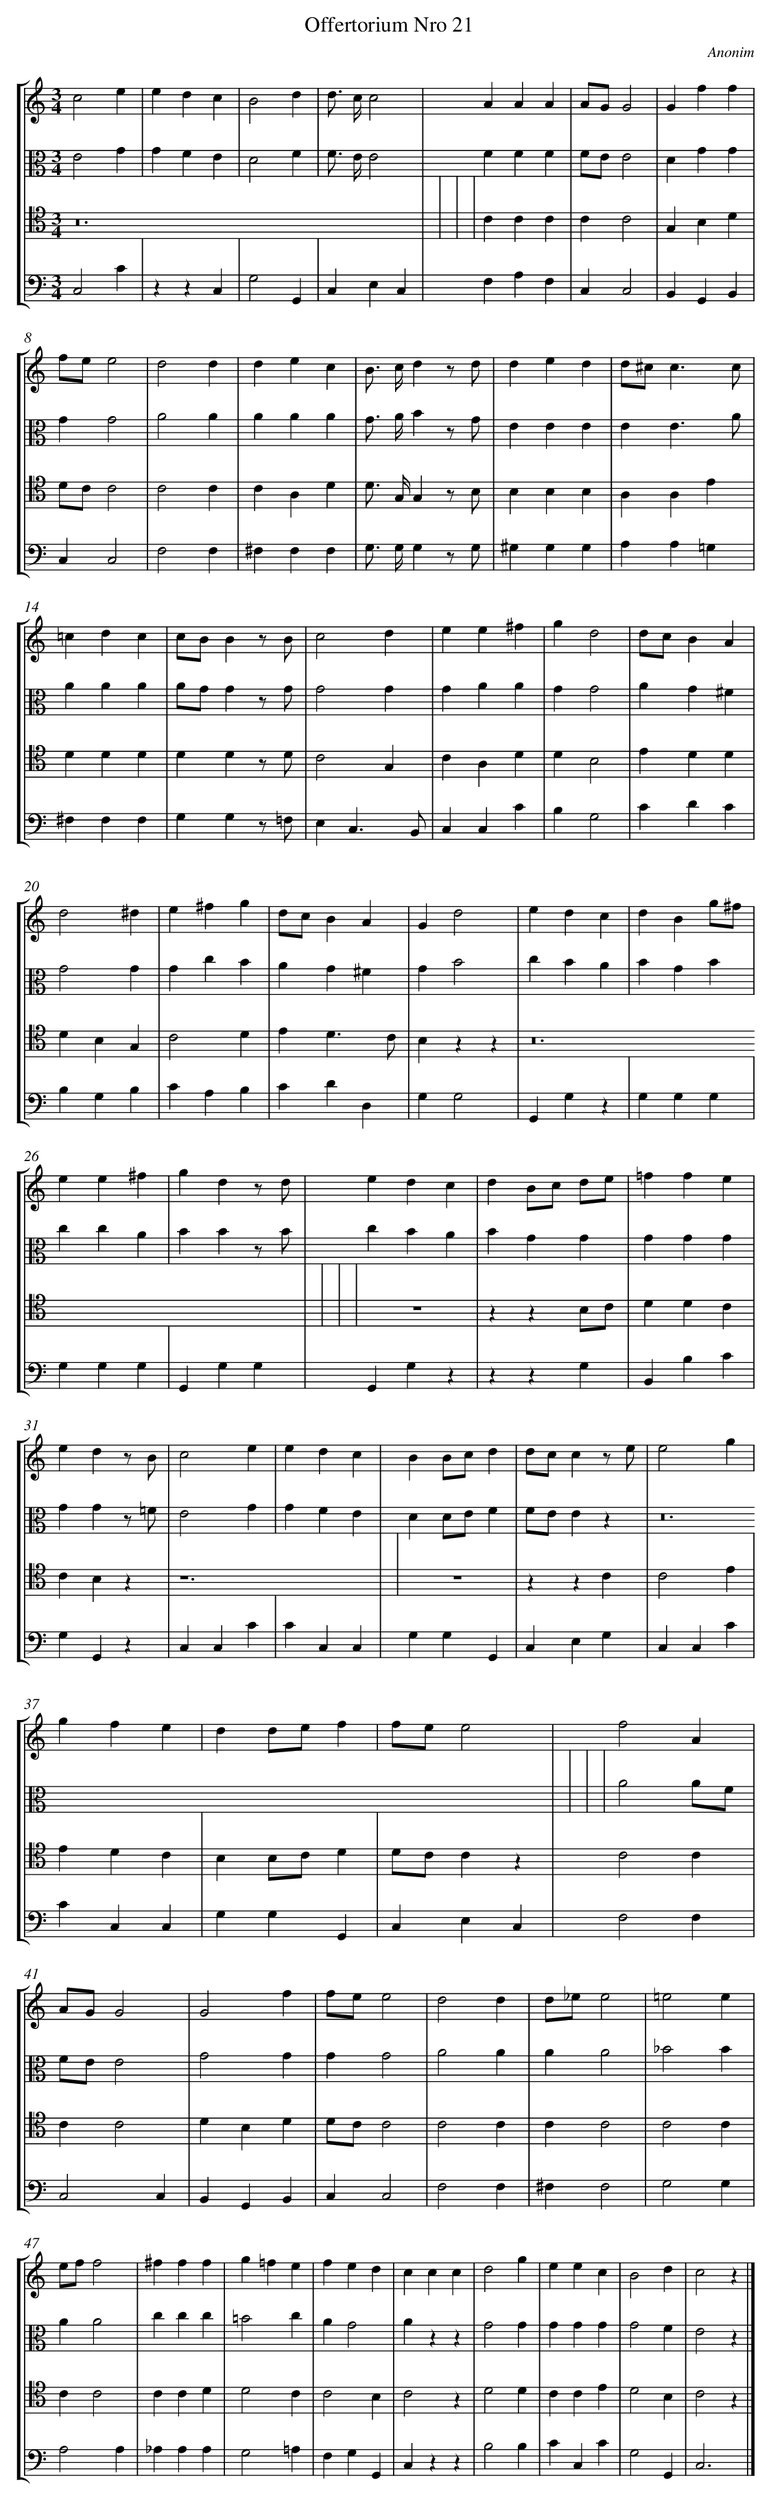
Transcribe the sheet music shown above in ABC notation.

X:1
T: Offertorium Nro 21
C: Anonim
L: 1/4
M: 3/4
%%staves [1 2 3 4]
V: 1
V: 2 clef=alto
V: 3 clef=tenor
V: 4 clef=bass
K: C
[V:1] c2e |
[V:2] E2G |
[V:3] z12 |
[V:4] C,2C |
[V:1] edc |
[V:2] GFE |
[V:3]  |
[V:4] zzC, |
[V:1] B2d |
[V:2] D2F |
[V:3]  |
[V:4] G,2G,, |
[V:1] d/> c/c2 |
[V:2] F/> E/E2 |
[V:3]  |
[V:4] C,E,C, |
[V:1] AAA |
[V:2] FFF |
[V:3] CCC |
[V:4] F,A,F, |
[V:1] A/G/G2 |
[V:2] F/E/E2 |
[V:3] CC2 |
[V:4] C,C,2 |
[V:1] Gff |
[V:2] DGG |
[V:3] G,B,D |
[V:4] B,,G,,B,, |
[V:1] f/e/e2 |
[V:2] GG2 |
[V:3] D/C/C2 |
[V:4] C,C,2 |
[V:1] d2d |
[V:2] A2A |
[V:3] C2C |
[V:4] F,2F, |
[V:1] dec |
[V:2] AAA |
[V:3] CA,D |
[V:4] ^F,F,F, |
[V:1] B/> c/dz/ d/ |
[V:2] G/> A/Bz/ G/ |
[V:3] D/> G,/G,z/ B,/ |
[V:4] G,/> G,/G,z/ G,/ |
[V:1] ded |
[V:2] EEE |
[V:3] B,B,B, |
[V:4] ^G,G,G, |
[V:1] d/^c<cc/ |
[V:2] EE3/A/ |
[V:3] A,A,E |
[V:4] A,A,=G, |
[V:1] =cdc |
[V:2] AAA |
[V:3] DDD |
[V:4] ^F,F,F, |
[V:1] c/B/Bz/ B/ |
[V:2] A/G/Gz/ G/ |
[V:3] DDz/ D/ |
[V:4] G,G,z/ =F,/ |
[V:1] c2d |
[V:2] G2G |
[V:3] C2G, |
[V:4] E,C,3/B,,/ |
[V:1] ee^f |
[V:2] GAA |
[V:3] CA,D |
[V:4] C,C,C |
[V:1] gd2 |
[V:2] GG2 |
[V:3] DB,2 |
[V:4] B,G,2 |
[V:1] d/c/BA |
[V:2] AG^F |
[V:3] EDD |
[V:4] CDC |
[V:1] d2^d |
[V:2] G2G |
[V:3] DB,G, |
[V:4] B,G,B, |
[V:1] e^fg |
[V:2] GcB |
[V:3] C2D |
[V:4] CA,B, |
[V:1] d/c/BA |
[V:2] AG^F |
[V:3] ED3/C/ |
[V:4] CDD, |
[V:1] Gd2 |
[V:2] GB2 |
[V:3] B,zz |
[V:4] G,G,2 |
[V:1] edc |
[V:2] cBA |
[V:3] z12 |
[V:4] G,,G,z |
[V:1] dBg/^f/ |
[V:2] BGB |
[V:3]  |
[V:4] G,G,G, |
[V:1] ee^f |
[V:2] ccA |
[V:3]  |
[V:4] G,G,G, |
[V:1] gdz/ d/ |
[V:2] BBz/ B/ |
[V:3]  |
[V:4] G,,G,G, |
[V:1] edc |
[V:2] cBA |
[V:3] z3 |
[V:4] G,,G,z |
[V:1] dB/c/ d/e/ |
[V:2] BGG |
[V:3] zzB,/C/ |
[V:4] zzG, |
[V:1] =ffe |
[V:2] GGG |
[V:3] DDC |
[V:4] B,,B,C |
[V:1] edz/ B/ |
[V:2] GGz/ =F/ |
[V:3] CB,z |
[V:4] G,G,,z |
[V:1] c2e |
[V:2] E2G |
[V:3] z6 |
[V:4] C,C,C |
[V:1] edc |
[V:2] GFE |
[V:3]  |
[V:4] CC,C, |
[V:1] BB/c/d |
[V:2] DD/E/F |
[V:3] z3 |
[V:4] G,G,G,, |
[V:1] d/c/cz/ e/ |
[V:2] F/E/Ez |
[V:3] zzC |
[V:4] C,E,G, |
[V:1] e2g |
[V:2] z12 |
[V:3] C2E |
[V:4] C,C,C |
[V:1] gfe |
[V:2]  |
[V:3] EDC |
[V:4] CC,C, |
[V:1] dd/e/f |
[V:2]  |
[V:3] B,B,/C/D |
[V:4] G,G,G,, |
[V:1] f/e/e2 |
[V:2]  |
[V:3] D/C/Cz |
[V:4] C,E,C, |
[V:1] f2A |
[V:2] A2A/F/ |
[V:3] C2C |
[V:4] F,2F, |
[V:1] A/G/G2 |
[V:2] F/E/E2 |
[V:3] CC2 |
[V:4] C,2C, |
[V:1] G2f |
[V:2] G2G |
[V:3] DB,D |
[V:4] B,,G,,B,, |
[V:1] f/e/e2 |
[V:2] GG2 |
[V:3] D/C/C2 |
[V:4] C,C,2 |
[V:1] d2d |
[V:2] A2A |
[V:3] C2C |
[V:4] F,2F, |
[V:1] d/_e/e2 |
[V:2] AA2 |
[V:3] CC2 |
[V:4] ^F,F,2 |
[V:1] =e2e |
[V:2] _B2B |
[V:3] C2C |
[V:4] G,2G, |
[V:1] e/f/f2 |
[V:2] AA2 |
[V:3] CC2 |
[V:4] A,2A, |
[V:1] ^fff |
[V:2] ccc |
[V:3] CCD |
[V:4] _A,A,A, |
[V:1] g=fe |
[V:2] =B2c |
[V:3] D2C |
[V:4] G,2=A, |
[V:1] fed |
[V:2] AG2 |
[V:3] C2B, |
[V:4] F,G,G,, |
[V:1] ccc |
[V:2] Azz |
[V:3] C2z |
[V:4] C,zz |
[V:1] d2g |
[V:2] G2G |
[V:3] D2D |
[V:4] B,2B, |
[V:1] eec |
[V:2] GGG |
[V:3] CCE |
[V:4] CC,C |
[V:1] B2d |
[V:2] G2F |
[V:3] D2B, |
[V:4] G,2G,, |
[V:1] c2z |]
[V:2] E2z |]
[V:3] C2z |]
[V:4] C,3 |]
